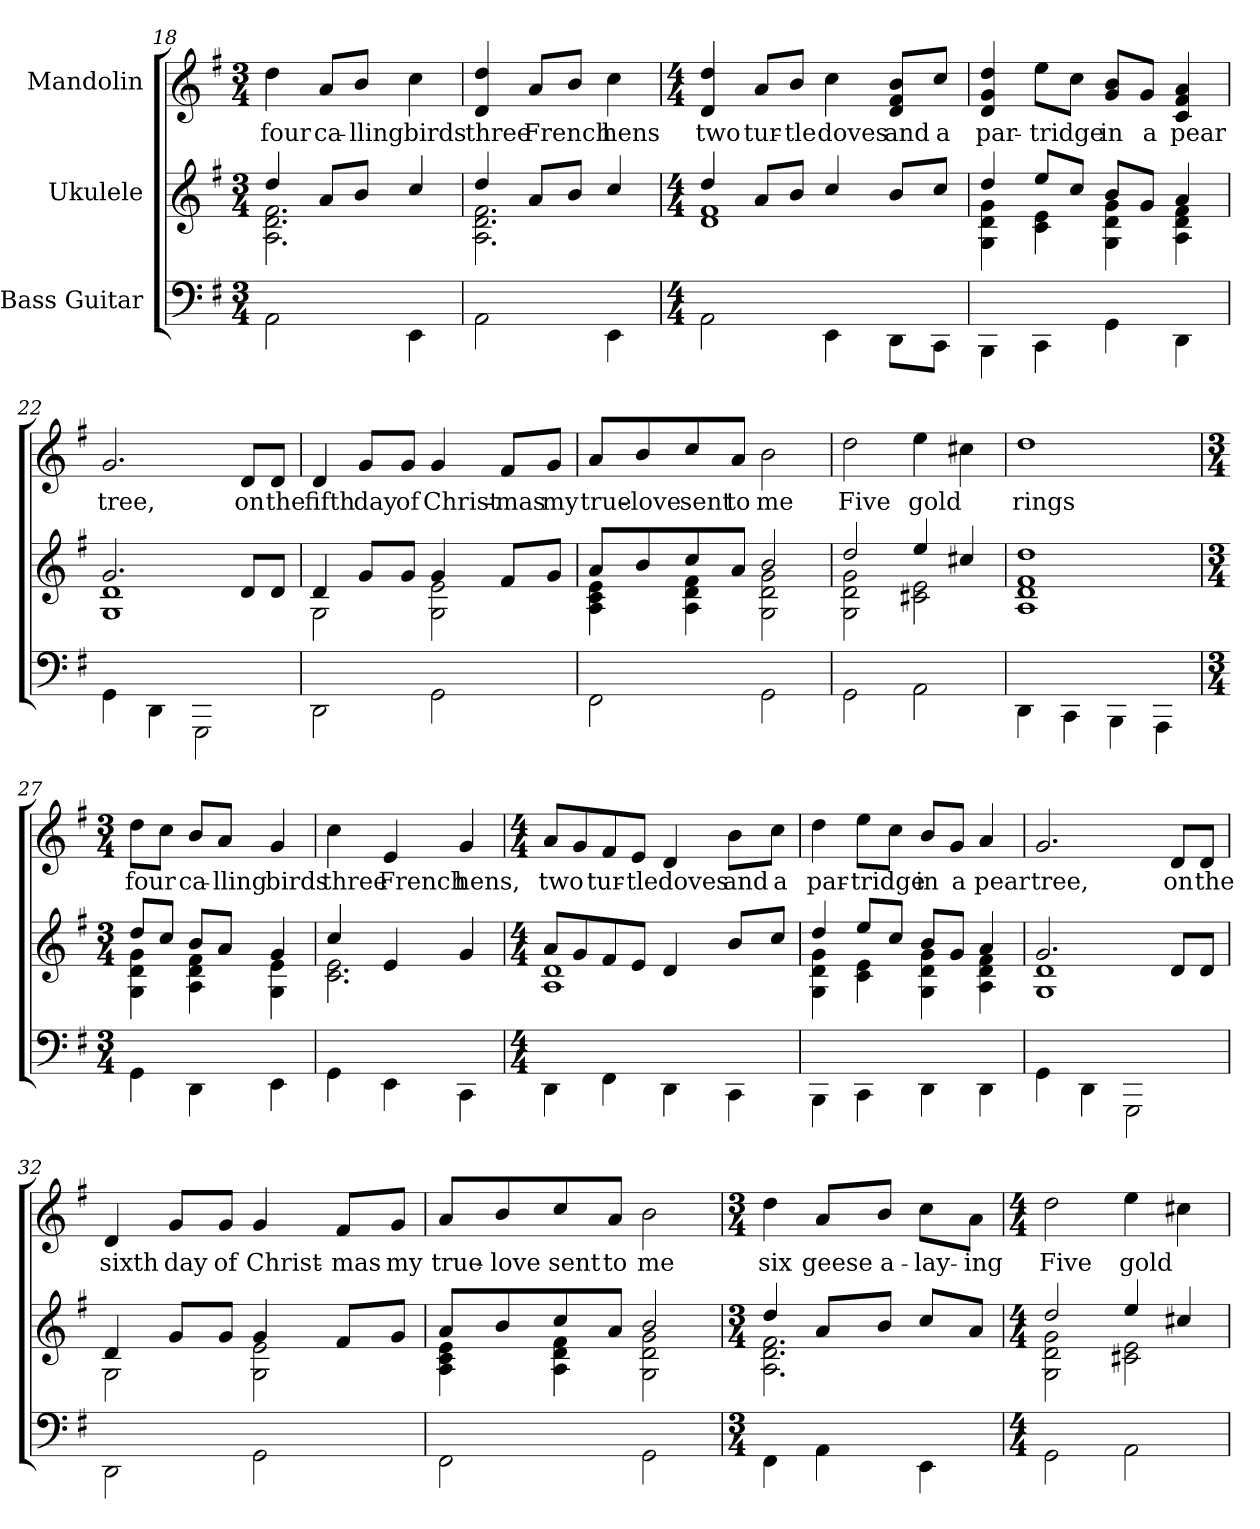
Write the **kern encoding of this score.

**kern	**kern	**kern	**text
*part3	*part2	*part1	*part1
*staff3	*staff2	*staff1	*staff1
*I"Bass Guitar	*I"Ukulele	*I"Mandolin	*
*	*	*clefG2	*
*k[f#]	*k[f#]	*k[f#]	*
*G:	*G:	*G:	*
*M3/4	*M3/4	*M3/4	*
=18	=18	=18	=18
*	*^	*	*
!	!	!	!	!LO:LY:b
2AA\	4dd/	2.A\ 2.d\ 2.f#\	4dd\	four
!	!	!	!	!LO:LY:b
.	8a/L	.	8a/L	ca-
!	!	!	!	!LO:LY:b
.	8b/J	.	8b/J	-lling
!	!	!	!	!LO:LY:b
4EE\	4cc/	.	4cc\	birds
=19	=19	=19	=19	=19
!	!	!	!	!LO:LY:b
2AA\	4dd/	2.A\ 2.d\ 2.f#\	4d/ 4dd/	three
!	!	!	!	!LO:LY:b
.	8a/L	.	8a/L	French
.	8b/J	.	8b/J	.
!	!	!	!	!LO:LY:b
4EE\	4cc/	.	4cc\	hens
!!LO:LB:g=z
=20	=20	=20	=20	=20
*M4/4	*M4/4	*	*M4/4	*
!	!	!	!	!LO:LY:b
2AA\	4dd/	1d 1f#	4d/ 4dd/	two
!	!	!	!	!LO:LY:b
.	8a/L	.	8a/L	tur-
!	!	!	!	!LO:LY:b
.	8b/J	.	8b/J	-tle
!	!	!	!	!LO:LY:b
4EE\	4cc/	.	4cc\	doves
!	!	!	!	!LO:LY:b
8DD\L	8b/L	.	8d/ 8f#/ 8b/L	and
!	!	!	!	!LO:LY:b
8CC\J	8cc/J	.	8cc/J	a
=21	=21	=21	=21	=21
!	!	!	!	!LO:LY:b
4BBB\	4dd/	4G\ 4d\ 4g\	4d/ 4g/ 4dd/	par-
!	!	!	!	!LO:LY:b
4CC\	8ee/L	4c\ 4e\	8ee\L	-tridge
.	8cc/J	.	8cc\J	.
!	!	!	!	!LO:LY:b
4GG\	8b/L	4G\ 4d\ 4g\	8g/ 8b/L	in
!	!	!	!	!LO:LY:b
.	8g/J	.	8g/J	a
!	!	!	!	!LO:LY:b
4DD\	4a/	4A\ 4d\ 4f#\	4c/ 4f#/ 4a/	pear
=22	=22	=22	=22	=22
!	!	!	!	!LO:LY:b
4GG\	2.g/	1G 1d	2.g/	tree,
4DD\	.	.	.	.
2GGG\	.	.	.	.
!	!	!	!	!LO:LY:b
.	8d/L	.	8d/L	on
!	!	!	!	!LO:LY:b
.	8d/J	.	8d/J	the
=23	=23	=23	=23	=23
!	!	!	!	!LO:LY:b
2DD\	4d/	2G\	4d/	fifth
!	!	!	!	!LO:LY:b
.	8g/L	.	8g/L	day
!	!	!	!	!LO:LY:b
.	8g/J	.	8g/J	of
!	!	!	!	!LO:LY:b
2GG\	4g/	2G\ 2e\	4g/	Christ-
!	!	!	!	!LO:LY:b
.	8f#/L	.	8f#/L	-mas
!	!	!	!	!LO:LY:b
.	8g/J	.	8g/J	my
!!LO:LB:g=z
=24	=24	=24	=24	=24
!	!	!	!	!LO:LY:b
2FF#\	8a/L	4A\ 4c\ 4e\	8a/L	true-
!	!	!	!	!LO:LY:b
.	8b/	.	8b/	-love
!	!	!	!	!LO:LY:b
.	8cc/	4A\ 4d\ 4f#\	8cc/	sent
!	!	!	!	!LO:LY:b
.	8a/J	.	8a/J	to
!	!	!	!	!LO:LY:b
2GG\	2b/	2G\ 2d\ 2g\	2b\	me
=25	=25	=25	=25	=25
!	!	!	!	!LO:LY:b
2GG\	2dd/	2G\ 2d\ 2g\	2dd\	Five
!	!	!	!	!LO:LY:b
2AA\	4ee/	2c#\ 2e\	4ee\	gold
.	4cc#/	.	4cc#X\	.
=26	=26	=26	=26	=26
!	!	!	!	!LO:LY:b
4DD\	1dd	1A 1d 1f#	1dd	rings
4CC\	.	.	.	.
4BBB\	.	.	.	.
4AAA\	.	.	.	.
=27	=27	=27	=27	=27
*M3/4	*M3/4	*	*M3/4	*
!	!	!	!	!LO:LY:b
4GG\	8dd/L	4G\ 4d\ 4g\	8dd\L	four
.	8cc/J	.	8cc\J	.
!	!	!	!	!LO:LY:b
4DD\	8b/L	4A\ 4d\ 4f#\	8b/L	ca-
!	!	!	!	!LO:LY:b
.	8a/J	.	8a/J	-lling
!	!	!	!	!LO:LY:b
4EE\	4g/	4G\ 4e\	4g/	birds
=28	=28	=28	=28	=28
!	!	!	!	!LO:LY:b
4GG\	4cc/	2.c\ 2.e\	4cc\	three
!	!	!	!	!LO:LY:b
4EE\	4e/	.	4e/	French
!	!	!	!	!LO:LY:b
4CC\	4g/	.	4g/	hens,
!!LO:PB:g=z
=29	=29	=29	=29	=29
*M4/4	*M4/4	*	*M4/4	*
!	!	!	!	!LO:LY:b
4DD\	8a/L	1A 1d	8a/L	two
.	8g/	.	8g/	.
!	!	!	!	!LO:LY:b
4FF#\	8f#/	.	8f#/	tur-
!	!	!	!	!LO:LY:b
.	8e/J	.	8e/J	-tle
!	!	!	!	!LO:LY:b
4DD\	4d/	.	4d/	doves
!	!	!	!	!LO:LY:b
4CC\	8b/L	.	8b\L	and
!	!	!	!	!LO:LY:b
.	8cc/J	.	8cc\J	a
=30	=30	=30	=30	=30
!	!	!	!	!LO:LY:b
4BBB\	4dd/	4G\ 4d\ 4g\	4dd\	par-
!	!	!	!	!LO:LY:b
4CC\	8ee/L	4c\ 4e\	8ee\L	-tridge
.	8cc/J	.	8cc\J	.
!	!	!	!	!LO:LY:b
4DD\	8b/L	4G\ 4d\ 4g\	8b/L	in
!	!	!	!	!LO:LY:b
.	8g/J	.	8g/J	a
!	!	!	!	!LO:LY:b
4DD\	4a/	4A\ 4d\ 4f#\	4a/	pear
=31	=31	=31	=31	=31
!	!	!	!	!LO:LY:b
4GG\	2.g/	1G 1d	2.g/	tree,
4DD\	.	.	.	.
2GGG\	.	.	.	.
!	!	!	!	!LO:LY:b
.	8d/L	.	8d/L	on
!	!	!	!	!LO:LY:b
.	8d/J	.	8d/J	the
=32	=32	=32	=32	=32
!	!	!	!	!LO:LY:b
2DD\	4d/	2G\	4d/	sixth
!	!	!	!	!LO:LY:b
.	8g/L	.	8g/L	day
!	!	!	!	!LO:LY:b
.	8g/J	.	8g/J	of
!	!	!	!	!LO:LY:b
2GG\	4g/	2G\ 2e\	4g/	Christ-
!	!	!	!	!LO:LY:b
.	8f#/L	.	8f#/L	-mas
!	!	!	!	!LO:LY:b
.	8g/J	.	8g/J	my
!!LO:LB:g=z
=33	=33	=33	=33	=33
!	!	!	!	!LO:LY:b
2FF#\	8a/L	4A\ 4c\ 4e\	8a/L	true-
!	!	!	!	!LO:LY:b
.	8b/	.	8b/	-love
!	!	!	!	!LO:LY:b
.	8cc/	4A\ 4d\ 4f#\	8cc/	sent
!	!	!	!	!LO:LY:b
.	8a/J	.	8a/J	to
!	!	!	!	!LO:LY:b
2GG\	2b/	2G\ 2d\ 2g\	2b\	me
=34	=34	=34	=34	=34
*M3/4	*M3/4	*	*M3/4	*
!	!	!	!	!LO:LY:b
4FF#\	4dd/	2.A\ 2.d\ 2.f#\	4dd\	six
!	!	!	!	!LO:LY:b
4AA\	8a/L	.	8a/L	geese
!	!	!	!	!LO:LY:b
.	8b/J	.	8b/J	a-
!	!	!	!	!LO:LY:b
4EE\	8cc/L	.	8cc\L	-lay-
!	!	!	!	!LO:LY:b
.	8a/J	.	8a\J	-ing
=35	=35	=35	=35	=35
*M4/4	*M4/4	*	*M4/4	*
!	!	!	!	!LO:LY:b
2GG\	2dd/	2G\ 2d\ 2g\	2dd\	Five
!	!	!	!	!LO:LY:b
2AA\	4ee/	2c#\ 2e\	4ee\	gold
.	4cc#/	.	4cc#X\	.
*	*v	*v	*	*
=	=	=	=
*-	*-	*-	*-
